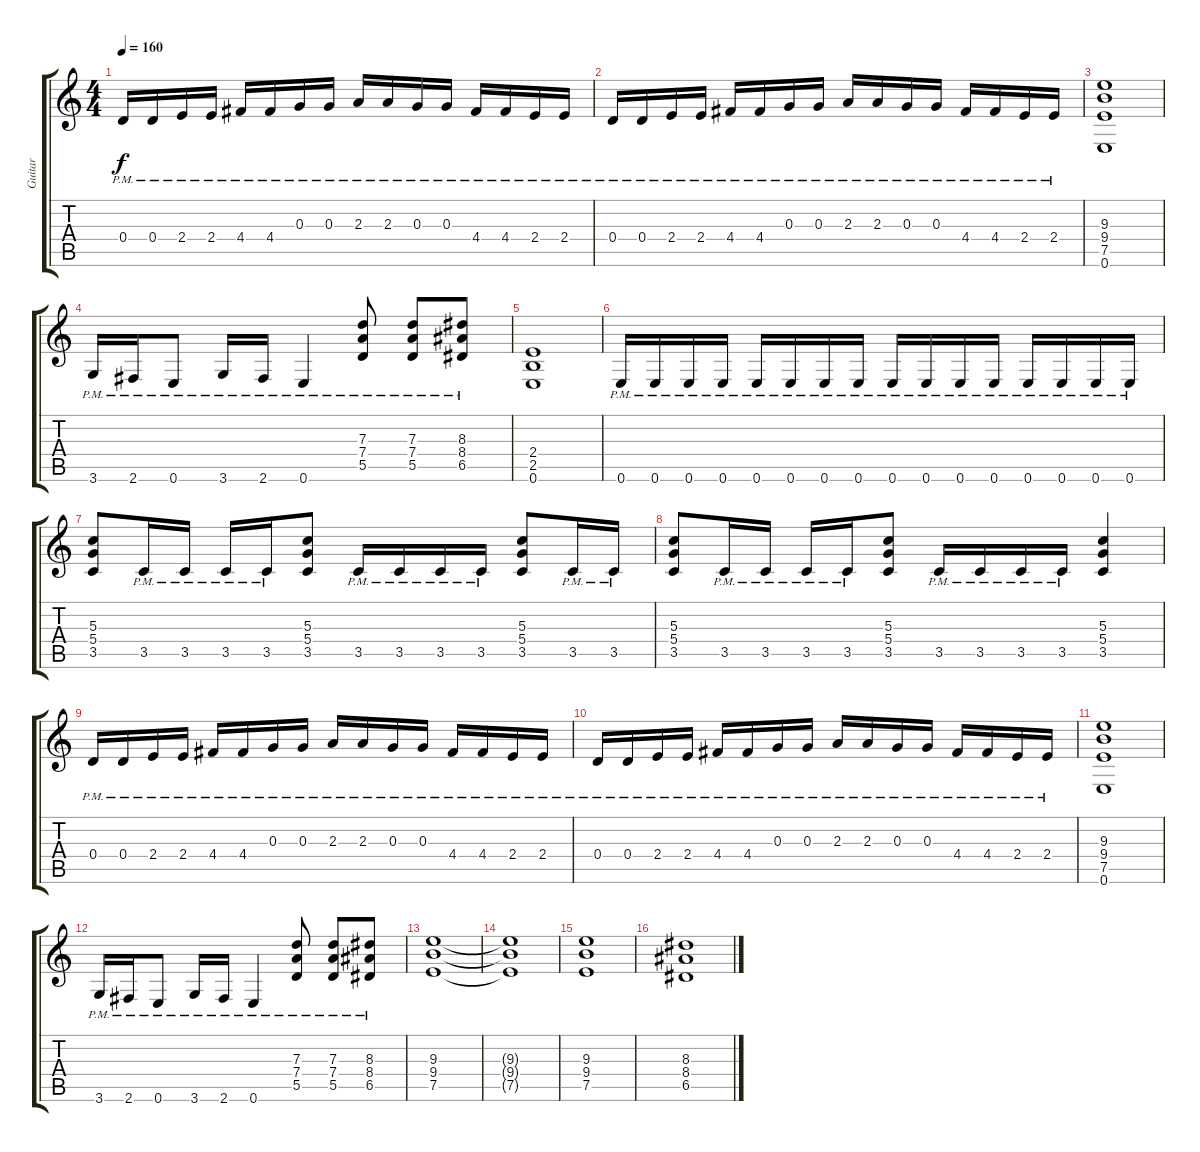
\track ("Guitar" "Guitar") {instrument overdrivenguitar}
\staff {score tabs}
\tuning (E4 B3 G3 D3 A2 E2) {hide}
\ts (4 4)
\tempo 160
\clef g2
\ks c
0.4{pm}.16{dy f} 0.4{pm}.16 2.4{pm}.16 2.4{pm}.16 4.4{pm}.16 4.4{pm}.16 0.3{pm}.16 0.3{pm}.16 2.3{pm}.16 2.3{pm}.16 0.3{pm}.16 0.3{pm}.16 4.4{pm}.16 4.4{pm}.16 2.4{pm}.16 2.4{pm}.16 |
0.4{pm}.16 0.4{pm}.16 2.4{pm}.16 2.4{pm}.16 4.4{pm}.16 4.4{pm}.16 0.3{pm}.16 0.3{pm}.16 2.3{pm}.16 2.3{pm}.16 0.3{pm}.16 0.3{pm}.16 4.4{pm}.16 4.4{pm}.16 2.4{pm}.16 2.4{pm}.16 |
(9.3 9.4 7.5 0.6).1 |
3.6{pm}.16 2.6{pm}.16 0.6{pm}.8 3.6{pm}.16 2.6{pm}.16 0.6{pm}.4 (7.3{pm} 7.4{pm} 5.5{pm}).8 (7.3{pm} 7.4{pm} 5.5{pm}).8 (8.3{pm} 8.4{pm} 6.5{pm}).8 |
(2.4 2.5 0.6).1 |
0.6{pm}.16 0.6{pm}.16 0.6{pm}.16 0.6{pm}.16 0.6{pm}.16 0.6{pm}.16 0.6{pm}.16 0.6{pm}.16 0.6{pm}.16 0.6{pm}.16 0.6{pm}.16 0.6{pm}.16 0.6{pm}.16 0.6{pm}.16 0.6{pm}.16 0.6{pm}.16 |
(5.3 5.4 3.5).8 3.5{pm}.16 3.5{pm}.16 3.5{pm}.16 3.5{pm}.16 (5.3 5.4 3.5).8 3.5{pm}.16 3.5{pm}.16 3.5{pm}.16 3.5{pm}.16 (5.3 5.4 3.5).8 3.5{pm}.16 3.5{pm}.16 |
(5.3 5.4 3.5).8 3.5{pm}.16 3.5{pm}.16 3.5{pm}.16 3.5{pm}.16 (5.3 5.4 3.5).8 3.5{pm}.16 3.5{pm}.16 3.5{pm}.16 3.5{pm}.16 (5.3 5.4 3.5).4 |
0.4{pm}.16 0.4{pm}.16 2.4{pm}.16 2.4{pm}.16 4.4{pm}.16 4.4{pm}.16 0.3{pm}.16 0.3{pm}.16 2.3{pm}.16 2.3{pm}.16 0.3{pm}.16 0.3{pm}.16 4.4{pm}.16 4.4{pm}.16 2.4{pm}.16 2.4{pm}.16 |
0.4{pm}.16 0.4{pm}.16 2.4{pm}.16 2.4{pm}.16 4.4{pm}.16 4.4{pm}.16 0.3{pm}.16 0.3{pm}.16 2.3{pm}.16 2.3{pm}.16 0.3{pm}.16 0.3{pm}.16 4.4{pm}.16 4.4{pm}.16 2.4{pm}.16 2.4{pm}.16 |
(9.3 9.4 7.5 0.6).1 |
3.6{pm}.16 2.6{pm}.16 0.6{pm}.8 3.6{pm}.16 2.6{pm}.16 0.6{pm}.4 (7.3{pm} 7.4{pm} 5.5{pm}).8 (7.3{pm} 7.4{pm} 5.5{pm}).8 (8.3{pm} 8.4{pm} 6.5{pm}).8 |
(9.3 9.4 7.5).1 |
(9.3{t} 9.4{t} 7.5{t}).1 |
(9.3 9.4 7.5).1 |
(8.3 8.4 6.5).1
